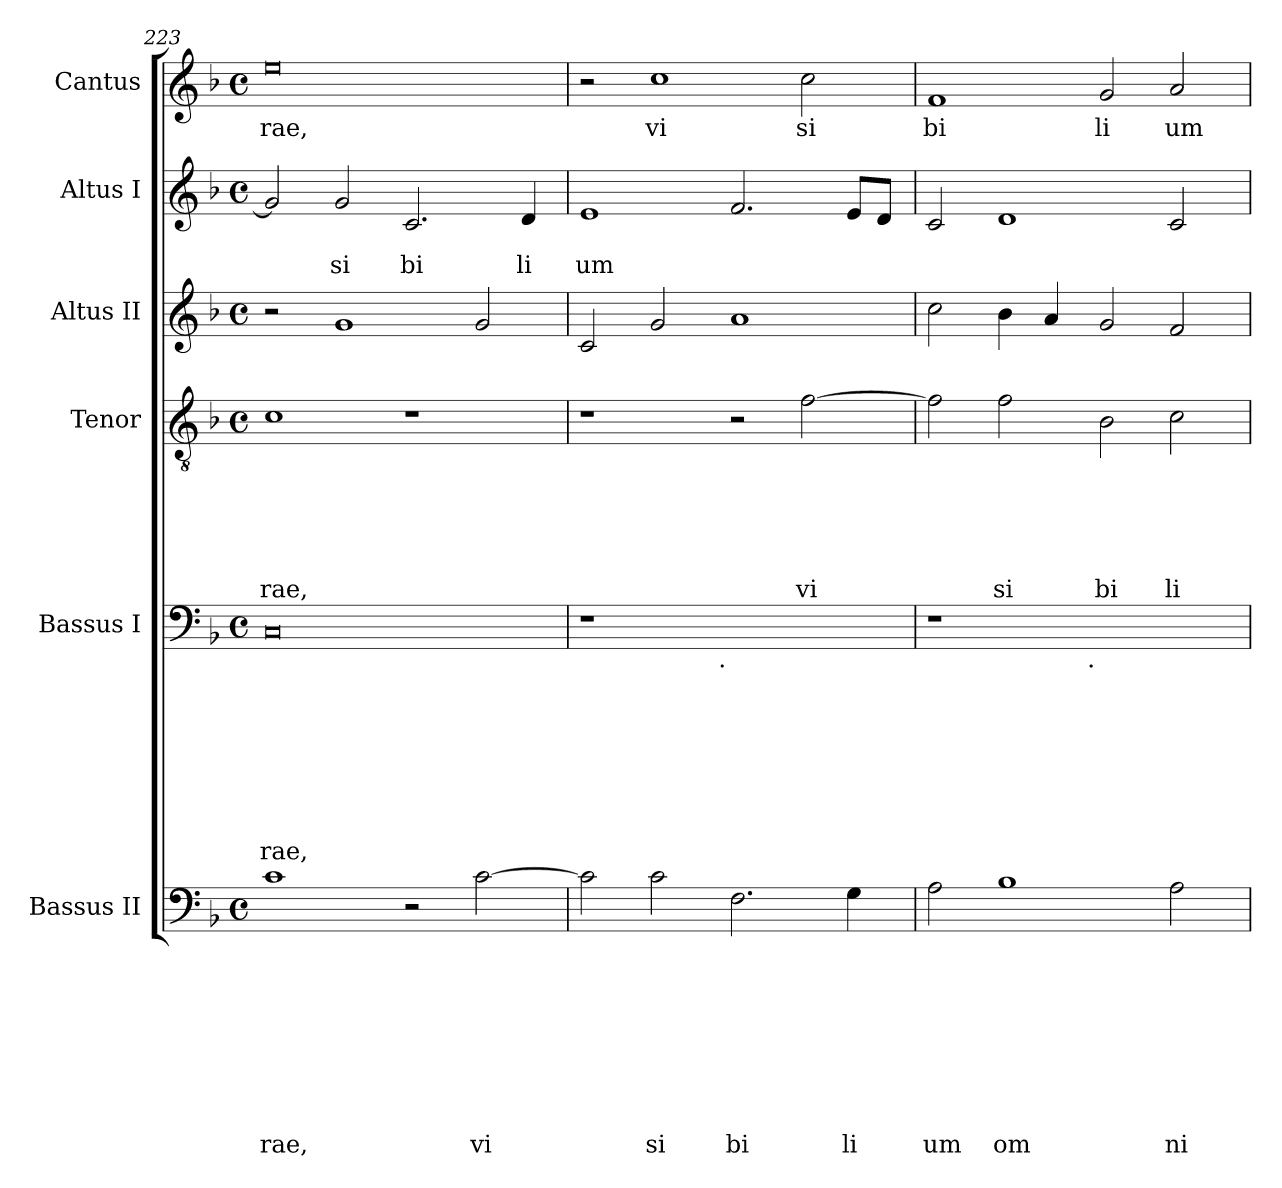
**kern	**text	**text	**text	**text	**text	**text	**text	**text	**text	**kern	**text	**text	**text	**text	**text	**text	**text	**text	**kern	**text	**text	**text	**text	**text	**text	**kern	**kern	**text	**text	**kern	**text
*part6	*part6	*part6	*part6	*part6	*part6	*part6	*part6	*part6	*part6	*part5	*part5	*part5	*part5	*part5	*part5	*part5	*part5	*part5	*part4	*part4	*part4	*part4	*part4	*part4	*part4	*part3	*part2	*part2	*part2	*part1	*part1
*staff6	*staff6	*staff6	*staff6	*staff6	*staff6	*staff6	*staff6	*staff6	*staff6	*staff5	*staff5	*staff5	*staff5	*staff5	*staff5	*staff5	*staff5	*staff5	*staff4	*staff4	*staff4	*staff4	*staff4	*staff4	*staff4	*staff3	*staff2	*staff2	*staff2	*staff1	*staff1
*I"Bassus II	*	*	*	*	*	*	*	*	*	*I"Bassus I	*	*	*	*	*	*	*	*	*I"Tenor	*	*	*	*	*	*	*I"Altus II	*I"Altus I	*	*	*I"Cantus	*
*I'B II	*	*	*	*	*	*	*	*	*	*I'B I	*	*	*	*	*	*	*	*	*I'T	*	*	*	*	*	*	*I'A II	*I'A I	*	*	*	*
*clefF4	*	*	*	*	*	*	*	*	*	*clefF4	*	*	*	*	*	*	*	*	*clefGv2	*	*	*	*	*	*	*clefG2	*clefG2	*	*	*clefG2	*
*k[b-]	*	*	*	*	*	*	*	*	*	*k[b-]	*	*	*	*	*	*	*	*	*k[b-]	*	*	*	*	*	*	*k[b-]	*k[b-]	*	*	*k[b-]	*
*F:	*	*	*	*	*	*	*	*	*	*F:	*	*	*	*	*	*	*	*	*F:	*	*	*	*	*	*	*F:	*F:	*	*	*F:	*
*M4/4	*	*	*	*	*	*	*	*	*	*M4/4	*	*	*	*	*	*	*	*	*M4/4	*	*	*	*	*	*	*M4/4	*M4/4	*	*	*M4/4	*
*met(c)	*	*	*	*	*	*	*	*	*	*met(c)	*	*	*	*	*	*	*	*	*met(c)	*	*	*	*	*	*	*met(c)	*met(c)	*	*	*met(c)	*
=223	=223	=223	=223	=223	=223	=223	=223	=223	=223	=223	=223	=223	=223	=223	=223	=223	=223	=223	=223	=223	=223	=223	=223	=223	=223	=223	=223	=223	=223	=223	=223
!	!	!	!	!	!	!	!	!	!LO:LY:b	!	!	!	!	!	!	!	!	!LO:LY:b	!	!	!	!	!	!	!LO:LY:b	!	!	!	!	!	!LO:LY:b
1c	.	.	.	.	.	.	.	.	rae,	0C	.	.	.	.	.	.	.	-rae,	1c	.	.	.	.	.	rae,	2r	2g/]	.	.	0ee	rae,
!	!	!	!	!	!	!	!	!	!	!	!	!	!	!	!	!	!	!	!	!	!	!	!	!	!	!	!	!	!LO:LY:b	!	!
.	.	.	.	.	.	.	.	.	.	.	.	.	.	.	.	.	.	.	.	.	.	.	.	.	.	1g	2g/	.	si	.	.
!	!	!	!	!	!	!	!	!	!	!	!	!	!	!	!	!	!	!	!	!	!	!	!	!	!	!	!	!	!LO:LY:b	!	!
2r	.	.	.	.	.	.	.	.	.	.	.	.	.	.	.	.	.	.	1r	.	.	.	.	.	.	.	2.c/	.	bi	.	.
!	!	!	!	!	!	!	!	!	!LO:LY:b	!	!	!	!	!	!	!	!	!	!	!	!	!	!	!	!	!	!	!	!	!	!
[>2c\	.	.	.	.	.	.	.	.	vi	.	.	.	.	.	.	.	.	.	.	.	.	.	.	.	.	2g/	.	.	.	.	.
!	!	!	!	!	!	!	!	!	!	!	!	!	!	!	!	!	!	!	!	!	!	!	!	!	!	!	!	!	!LO:LY:b	!	!
.	.	.	.	.	.	.	.	.	.	.	.	.	.	.	.	.	.	.	.	.	.	.	.	.	.	.	4d/	.	li	.	.
=224	=224	=224	=224	=224	=224	=224	=224	=224	=224	=224	=224	=224	=224	=224	=224	=224	=224	=224	=224	=224	=224	=224	=224	=224	=224	=224	=224	=224	=224	=224	=224
!	!	!	!	!	!	!	!	!	!	!	!	!	!	!	!	!	!	!	!	!	!	!	!	!	!	!	!	!	!LO:LY:b	!	!
*	*	*	*	*	*	*	*	*	*	*^	*	*	*	*	*	*	*	*	*	*	*	*	*	*	*	*	*	*	*	*	*
2c\]	.	.	.	.	.	.	.	.	.	1r	2ryy	.	.	.	.	.	.	.	.	1r	.	.	.	.	.	.	2c/	1e	.	um	2r	.
!	!	!	!	!	!	!	!	!	!LO:LY:b	!	!	!	!	!	!	!	!	!	!	!	!	!	!	!	!	!	!	!	!	!	!	!LO:LY:b
2c\	.	.	.	.	.	.	.	.	si	.	4...ryy	.	.	.	.	.	.	.	.	.	.	.	.	.	.	.	2g/	.	.	.	1cc	vi
!	!	!	!	!	!	!	!	!	!	!	!LO:TX:b:t=.	!	!	!	!	!	!	!	!	!	!	!	!	!	!	!	!	!	!	!	!	!
.	.	.	.	.	.	.	.	.	.	.	1ryy	.	.	.	.	.	.	.	.	.	.	.	.	.	.	.	.	.	.	.	.	.
!	!	!	!	!	!	!	!	!	!LO:LY:b	!	!	!	!	!	!	!	!	!	!	!	!	!	!	!	!	!	!	!	!	!	!	!
2.F\	.	.	.	.	.	.	.	.	bi	1ryy	.	.	.	.	.	.	.	.	.	2r	.	.	.	.	.	.	1a	2.f/	.	.	.	.
!	!	!	!	!	!	!	!	!	!	!	!	!	!	!	!	!	!	!	!	!	!	!	!	!	!	!LO:LY:b	!	!	!	!	!	!LO:LY:b
.	.	.	.	.	.	.	.	.	.	.	.	.	.	.	.	.	.	.	.	[>2f\	.	.	.	.	.	vi	.	.	.	.	2cc\	si
!	!	!	!	!	!	!	!	!	!LO:LY:b	!	!	!	!	!	!	!	!	!	!	!	!	!	!	!	!	!	!	!	!	!	!	!
4G\	.	.	.	.	.	.	.	.	li	.	.	.	.	.	.	.	.	.	.	.	.	.	.	.	.	.	.	8e/L	.	.	.	.
.	.	.	.	.	.	.	.	.	.	.	.	.	.	.	.	.	.	.	.	.	.	.	.	.	.	.	.	8d/J	.	.	.	.
.	.	.	.	.	.	.	.	.	.	.	32ryy	.	.	.	.	.	.	.	.	.	.	.	.	.	.	.	.	.	.	.	.	.
=225	=225	=225	=225	=225	=225	=225	=225	=225	=225	=225	=225	=225	=225	=225	=225	=225	=225	=225	=225	=225	=225	=225	=225	=225	=225	=225	=225	=225	=225	=225	=225	=225
!	!	!	!	!	!	!	!	!	!LO:LY:b	!	!	!	!	!	!	!	!	!	!	!	!	!	!	!	!	!	!	!	!	!	!	!LO:LY:b
2A\	.	.	.	.	.	.	.	.	um	1r	2ryy	.	.	.	.	.	.	.	.	2f\]	.	.	.	.	.	.	2cc\	2c/	.	.	1f	bi
!	!	!	!	!	!	!	!	!	!LO:LY:b	!	!	!	!	!	!	!	!	!	!	!	!	!	!	!	!	!LO:LY:b	!	!	!	!	!	!
1B-	.	.	.	.	.	.	.	.	om	.	4...ryy	.	.	.	.	.	.	.	.	2f\	.	.	.	.	.	si	4b-\	1d	.	.	.	.
.	.	.	.	.	.	.	.	.	.	.	.	.	.	.	.	.	.	.	.	.	.	.	.	.	.	.	4a/	.	.	.	.	.
!	!	!	!	!	!	!	!	!	!	!	!LO:TX:b:t=.	!	!	!	!	!	!	!	!	!	!	!	!	!	!	!	!	!	!	!	!	!
.	.	.	.	.	.	.	.	.	.	.	1ryy	.	.	.	.	.	.	.	.	.	.	.	.	.	.	.	.	.	.	.	.	.
!	!	!	!	!	!	!	!	!	!	!	!	!	!	!	!	!	!	!	!	!	!	!	!	!	!	!LO:LY:b	!	!	!	!	!	!LO:LY:b
.	.	.	.	.	.	.	.	.	.	1ryy	.	.	.	.	.	.	.	.	.	2B-\	.	.	.	.	.	bi	2g/	.	.	.	2g/	li
!	!	!	!	!	!	!	!	!	!LO:LY:b	!	!	!	!	!	!	!	!	!	!	!	!	!	!	!	!	!LO:LY:b	!	!	!	!	!	!LO:LY:b
2A\	.	.	.	.	.	.	.	.	ni	.	.	.	.	.	.	.	.	.	.	2c\	.	.	.	.	.	li	2f/	2c/	.	.	2a/	um
.	.	.	.	.	.	.	.	.	.	.	32ryy	.	.	.	.	.	.	.	.	.	.	.	.	.	.	.	.	.	.	.	.	.
*	*	*	*	*	*	*	*	*	*	*v	*v	*	*	*	*	*	*	*	*	*	*	*	*	*	*	*	*	*	*	*	*	*
=	=	=	=	=	=	=	=	=	=	=	=	=	=	=	=	=	=	=	=	=	=	=	=	=	=	=	=	=	=	=	=
*-	*-	*-	*-	*-	*-	*-	*-	*-	*-	*-	*-	*-	*-	*-	*-	*-	*-	*-	*-	*-	*-	*-	*-	*-	*-	*-	*-	*-	*-	*-	*-
